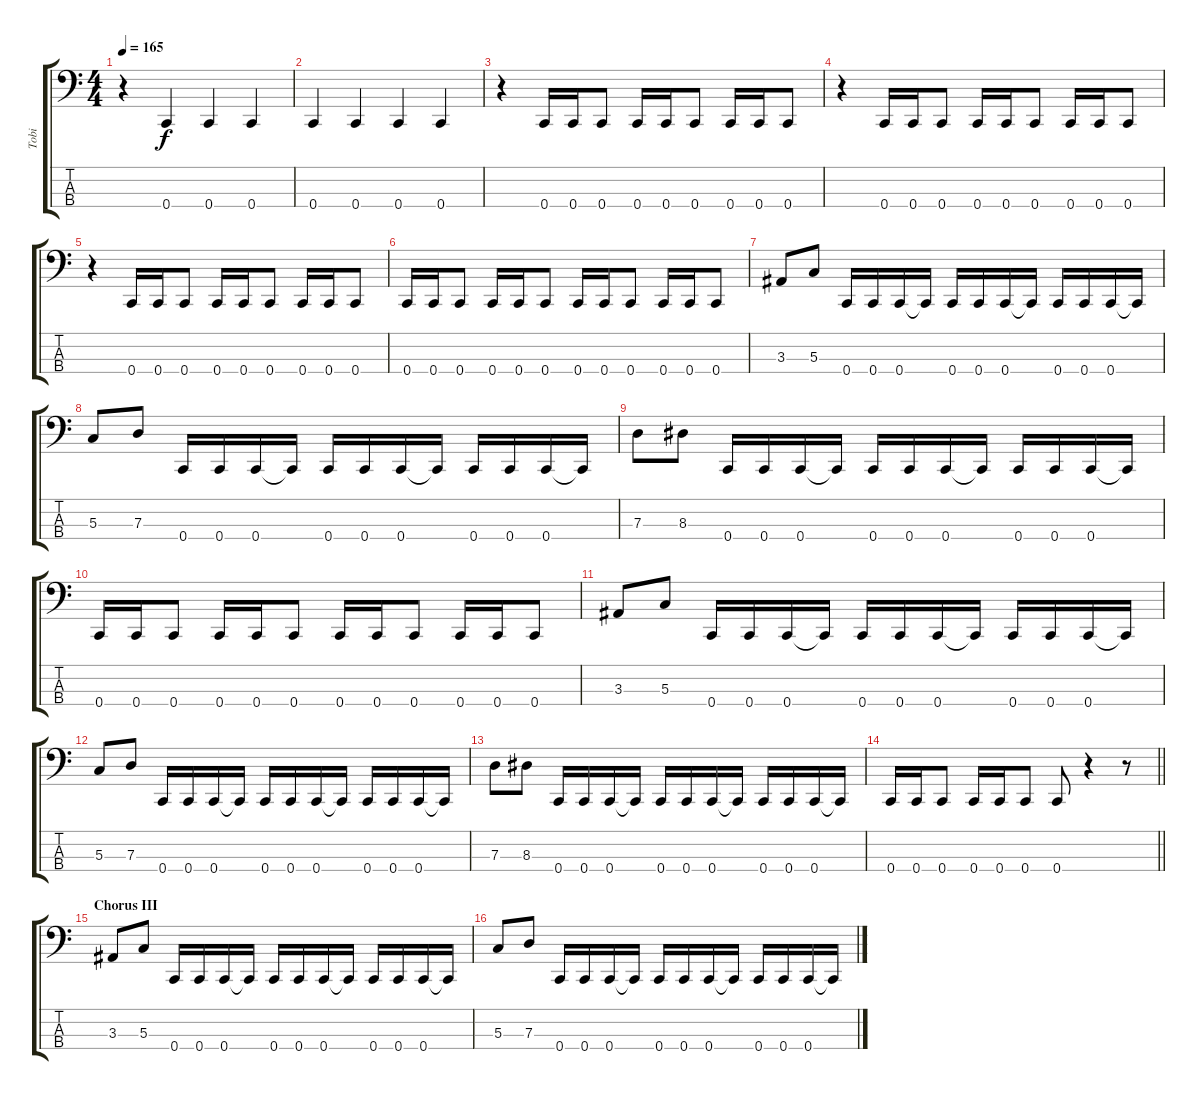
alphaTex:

\track ("Tobi" "Tobi") {instrument electricbasspick}
\staff {score tabs}
\tuning (F2 C2 G1 C1) {hide}
\ts (4 4)
\tempo 165
\clef f4
\ks c
r.4{dy f} 0.4.4 0.4.4 0.4.4 |
0.4.4 0.4.4 0.4.4 0.4.4 |
r.4 0.4.16 0.4.16 0.4.8 0.4.16 0.4.16 0.4.8 0.4.16 0.4.16 0.4.8 |
r.4 0.4.16 0.4.16 0.4.8 0.4.16 0.4.16 0.4.8 0.4.16 0.4.16 0.4.8 |
r.4 0.4.16 0.4.16 0.4.8 0.4.16 0.4.16 0.4.8 0.4.16 0.4.16 0.4.8 |
0.4.16 0.4.16 0.4.8 0.4.16 0.4.16 0.4.8 0.4.16 0.4.16 0.4.8 0.4.16 0.4.16 0.4.8 |
3.3.8 5.3.8 0.4.16 0.4.16 0.4.16 0.4{t}.16 0.4.16 0.4.16 0.4.16 0.4{t}.16 0.4.16 0.4.16 0.4.16 0.4{t}.16 |
5.3.8 7.3.8 0.4.16 0.4.16 0.4.16 0.4{t}.16 0.4.16 0.4.16 0.4.16 0.4{t}.16 0.4.16 0.4.16 0.4.16 0.4{t}.16 |
7.3.8 8.3.8 0.4.16 0.4.16 0.4.16 0.4{t}.16 0.4.16 0.4.16 0.4.16 0.4{t}.16 0.4.16 0.4.16 0.4.16 0.4{t}.16 |
0.4.16 0.4.16 0.4.8 0.4.16 0.4.16 0.4.8 0.4.16 0.4.16 0.4.8 0.4.16 0.4.16 0.4.8 |
3.3.8 5.3.8 0.4.16 0.4.16 0.4.16 0.4{t}.16 0.4.16 0.4.16 0.4.16 0.4{t}.16 0.4.16 0.4.16 0.4.16 0.4{t}.16 |
5.3.8 7.3.8 0.4.16 0.4.16 0.4.16 0.4{t}.16 0.4.16 0.4.16 0.4.16 0.4{t}.16 0.4.16 0.4.16 0.4.16 0.4{t}.16 |
7.3.8 8.3.8 0.4.16 0.4.16 0.4.16 0.4{t}.16 0.4.16 0.4.16 0.4.16 0.4{t}.16 0.4.16 0.4.16 0.4.16 0.4{t}.16 |
\barLineRight lightlight
0.4.16 0.4.16 0.4.8 0.4.16 0.4.16 0.4.8 0.4.8 r.4 r.8 |
\section ("" "Chorus III")
3.3.8 5.3.8 0.4.16 0.4.16 0.4.16 0.4{t}.16 0.4.16 0.4.16 0.4.16 0.4{t}.16 0.4.16 0.4.16 0.4.16 0.4{t}.16 |
5.3.8 7.3.8 0.4.16 0.4.16 0.4.16 0.4{t}.16 0.4.16 0.4.16 0.4.16 0.4{t}.16 0.4.16 0.4.16 0.4.16 0.4{t}.16
